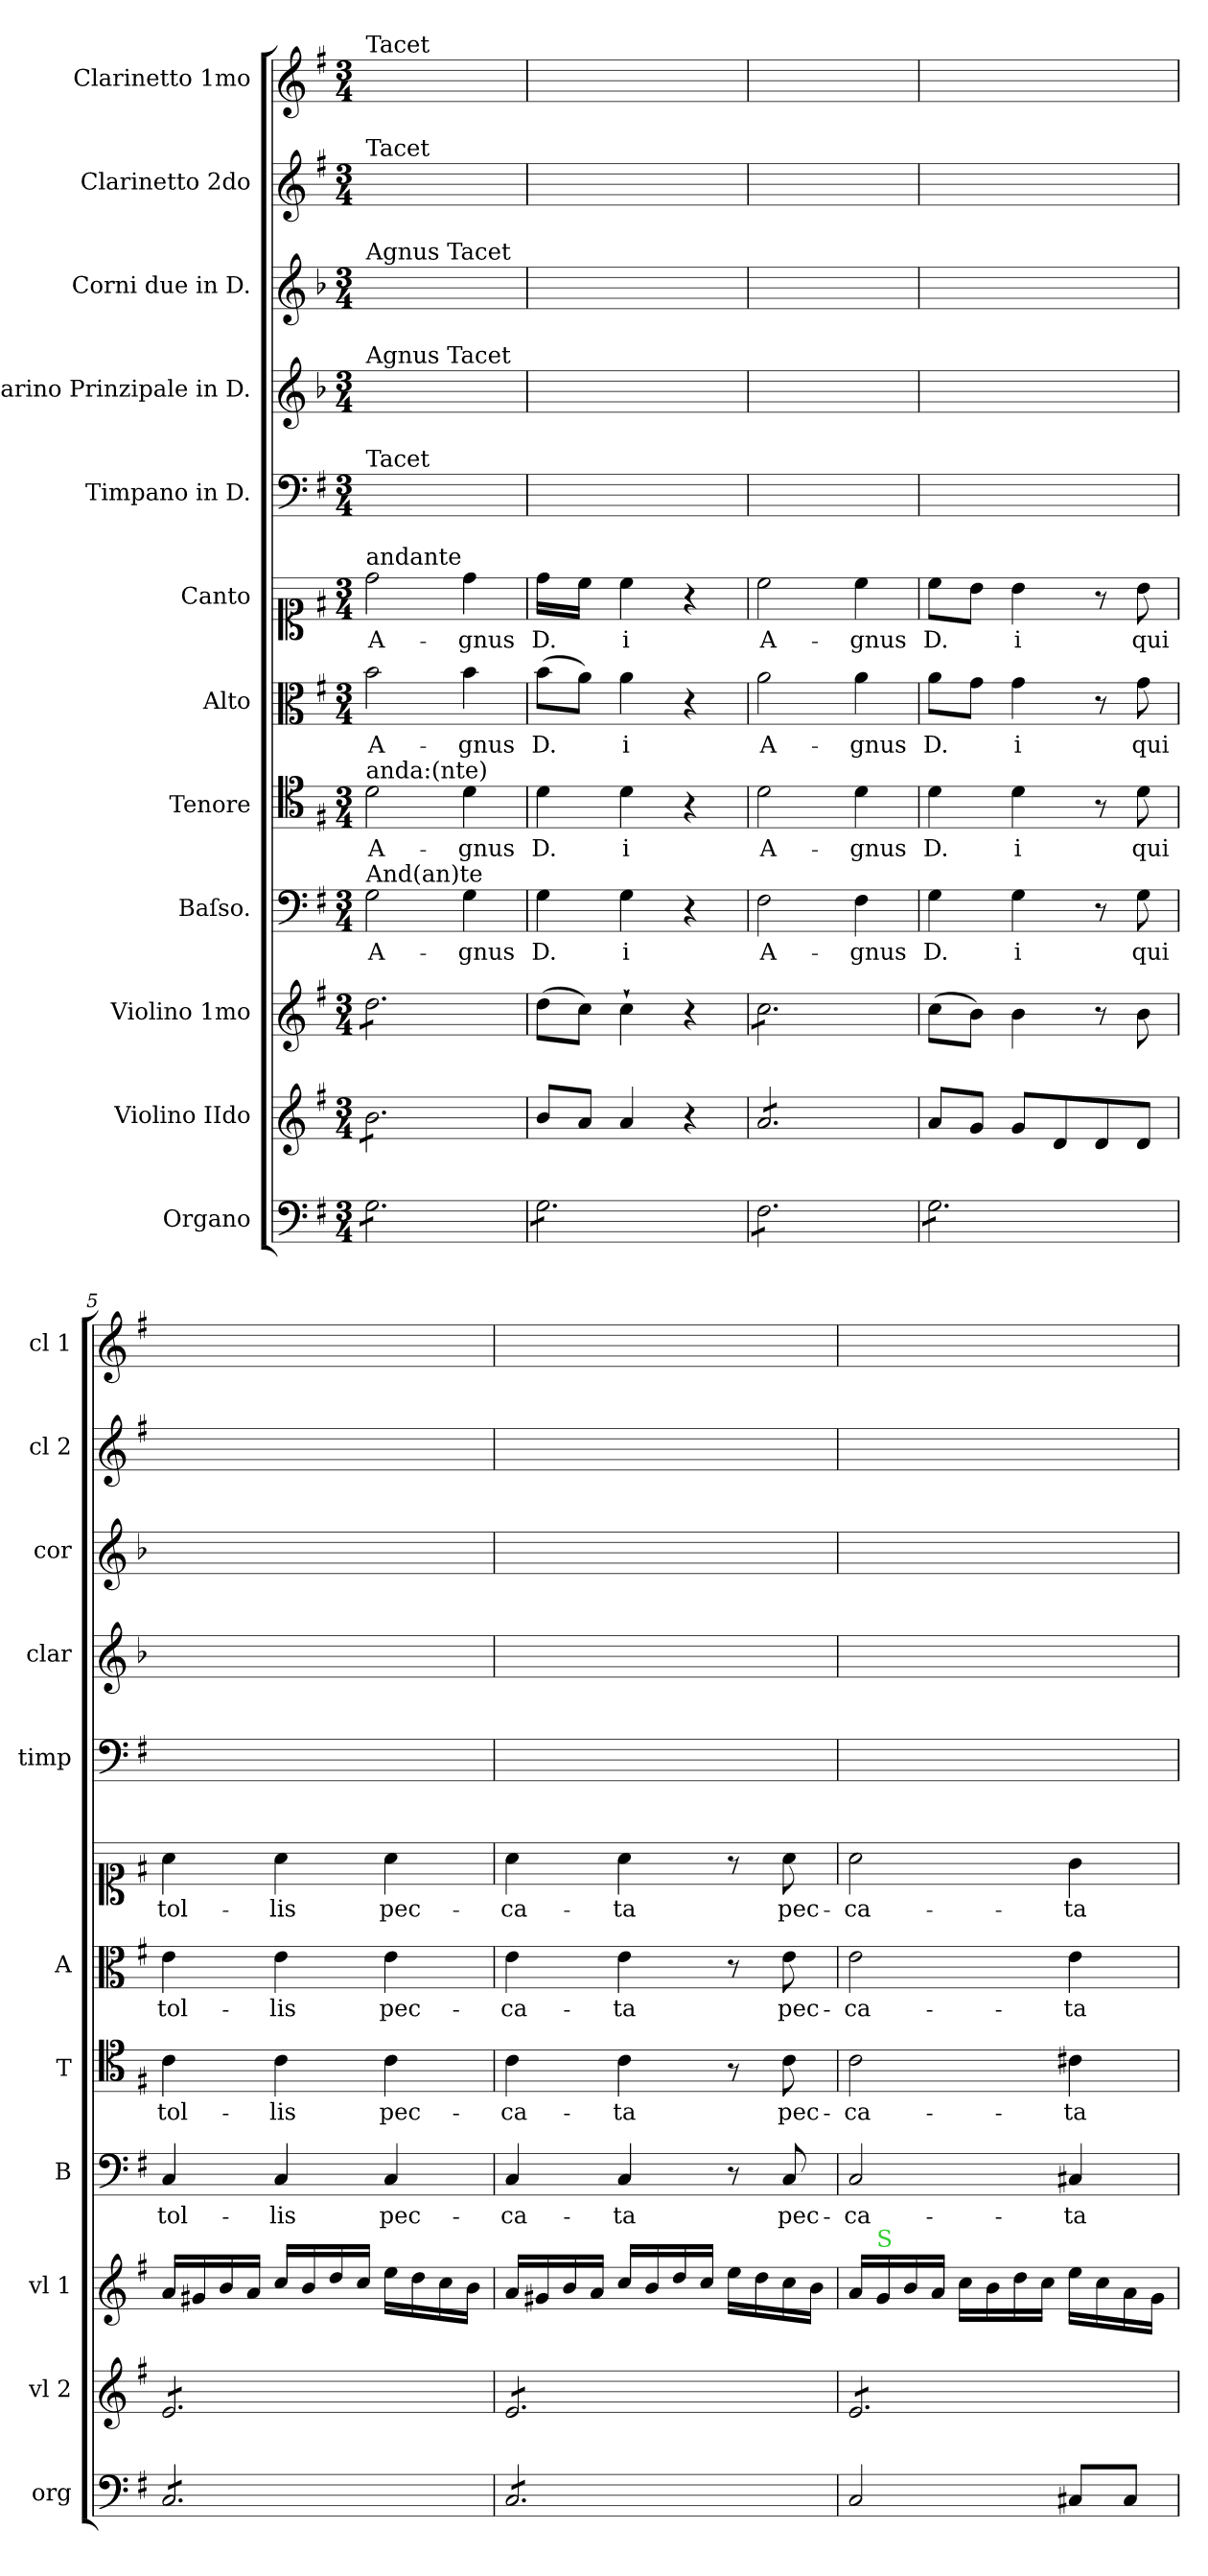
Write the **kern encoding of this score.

**kern	**kern	**kern	**kern	**text	**kern	**text	**kern	**text	**kern	**text	**kern	**kern	**kern	**kern	**kern
*part12	*part11	*part10	*part9	*part9	*part8	*part8	*part7	*part7	*part6	*part6	*part5	*part4	*part3	*part2	*part1
*staff12	*staff11	*staff10	*staff9	*staff9	*staff8	*staff8	*staff7	*staff7	*staff6	*staff6	*staff5	*staff4	*staff3	*staff2	*staff1
*I"Organo	*I"Violino IIdo	*I"Violino 1mo	*I"Baſso.	*	*I"Tenore	*	*I"Alto	*	*I"Canto	*	*I"Timpano in D.	*I"Clarino Prinzipale in D.	*I"Corni due in D.	*I"Clarinetto 2do	*I"Clarinetto 1mo
*I'org	*I'vl 2	*I'vl 1	*I'B	*	*I'T	*	*I'A	*	*	*	*I'timp	*I'clar	*I'cor	*I'cl 2	*I'cl 1
*clefF4	*clefG2	*clefG2	*clefF4	*	*clefC4	*	*clefC3	*	*clefC1	*	*clefF4	*clefG2	*clefG2	*clefG2	*clefG2
*	*	*	*	*	*	*	*	*	*	*	*	*ITrd-1c-2	*ITrd6c10	*	*
*k[f#]	*k[f#]	*k[f#]	*k[f#]	*	*k[f#]	*	*k[f#]	*	*k[f#]	*	*k[f#]	*k[f#]	*k[f#]	*k[f#]	*k[f#]
*M3/4	*M3/4	*M3/4	*M3/4	*	*M3/4	*	*M3/4	*	*M3/4	*	*M3/4	*M3/4	*M3/4	*M3/4	*M3/4
=1	=1	=1	=1	=1	=1	=1	=1	=1	=1	=1	=1	=1	=1	=1	=1
!	!	!	!	!	!	!	!	!	!	!	!	!	!	!	!LO:TX:a:t=Tacet
!	!	!	!	!	!	!	!	!	!	!	!	!	!	!LO:TX:a:t=Tacet	!
!	!	!	!	!	!	!	!	!	!	!	!	!	!LO:TX:a:t=Agnus Tacet	!	!
!	!	!	!	!	!	!	!	!	!	!	!	!LO:TX:a:t=Agnus Tacet	!	!	!
!	!	!	!	!	!	!	!	!	!	!	!LO:TX:a:t=Tacet	!	!	!	!
!	!	!	!	!	!	!	!	!	!LO:TX:a:t=andante	!	!	!	!	!	!
!	!	!	!	!	!LO:TX:a:t=anda&colon;(nte)	!	!	!	!	!	!	!	!	!	!
!	!	!	!LO:TX:a:t=And(an)te	!	!	!	!	!	!	!	!	!	!	!	!
!	!	!LO:TX:a:color=limegreen:t=S	!	!	!	!	!	!	!	!	!	!	!	!	!
!	!	!LO:TX:a:t=and(an)te	!	!	!	!	!	!	!	!	!	!	!	!	!
!	!LO:TX:a:t=Andante	!	!	!	!	!	!	!	!	!	!	!	!	!	!
!LO:TX:a:t=and(an)te	!	!	!	!	!	!	!	!	!	!	!	!	!	!	!
*tremolo	*	*	*	*	*	*	*	*	*	*	*	*	*	*	*
*	*tremolo	*	*	*	*	*	*	*	*	*	*	*	*	*	*
*	*	*tremolo	*	*	*	*	*	*	*	*	*	*	*	*	*
8G\L	8b\L	8dd\L	2G\	A-	2d\	A-	2b\	A-	2dd\	A-	2.ryy	2.ryy	2.ryy	2.ryy	2.ryy
8G\	8b\	8dd\	.	.	.	.	.	.	.	.	.	.	.	.	.
8G\	8b\	8dd\	.	.	.	.	.	.	.	.	.	.	.	.	.
8G\	8b\	8dd\	.	.	.	.	.	.	.	.	.	.	.	.	.
8G\	8b\	8dd\	4G\	-gnus	4d\	-gnus	4b\	-gnus	4dd\	-gnus	.	.	.	.	.
8G\J	8b\J	8dd\J	.	.	.	.	.	.	.	.	.	.	.	.	.
*	*	*Xtremolo	*	*	*	*	*	*	*	*	*	*	*	*	*
*	*Xtremolo	*	*	*	*	*	*	*	*	*	*	*	*	*	*
=2	=2	=2	=2	=2	=2	=2	=2	=2	=2	=2	=2	=2	=2	=2	=2
!	!	!	!	!	!	!	!	!	!LO:N:vis=16	!	!	!	!	!	!
8G\L	8b/L	(8dd\L	4G\	D.	4d\	D.	(8b\L	D.	8dd\LL	D.	2.ryy	2.ryy	2.ryy	2.ryy	2.ryy
!	!	!	!	!	!	!	!	!	!LO:N:vis=16	!	!	!	!	!	!
8G\	8a/J	8cc\J)	.	.	.	.	8a\J)	.	8cc\JJ	.	.	.	.	.	.
8G\	4a/	4cc`\	4G\	-i	4d\	-i	4a\	-i	4cc\	-i	.	.	.	.	.
8G\	.	.	.	.	.	.	.	.	.	.	.	.	.	.	.
8G\	4r	4r	4r	.	4r	.	4r	.	4r	.	.	.	.	.	.
8G\J	.	.	.	.	.	.	.	.	.	.	.	.	.	.	.
=3	=3	=3	=3	=3	=3	=3	=3	=3	=3	=3	=3	=3	=3	=3	=3
!	!	!LO:TX:a:color=limegreen:t=S	!	!	!	!	!	!	!	!	!	!	!	!	!
!	!	!	!	!LO:LY:i	!	!LO:LY:i	!	!LO:LY:i	!	!LO:LY:i	!	!	!	!	!
*	*tremolo	*	*	*	*	*	*	*	*	*	*	*	*	*	*
*	*	*tremolo	*	*	*	*	*	*	*	*	*	*	*	*	*
8F#\L	8a/L	8cc\L	2F#\	A-	2d\	A-	2a\	A-	2cc\	A-	2.ryy	2.ryy	2.ryy	2.ryy	2.ryy
8F#\	8a/	8cc\	.	.	.	.	.	.	.	.	.	.	.	.	.
8F#\	8a/	8cc\	.	.	.	.	.	.	.	.	.	.	.	.	.
8F#\	8a/	8cc\	.	.	.	.	.	.	.	.	.	.	.	.	.
!	!	!	!	!LO:LY:i	!	!LO:LY:i	!	!LO:LY:i	!	!LO:LY:i	!	!	!	!	!
8F#\	8a/	8cc\	4F#\	-gnus	4d\	-gnus	4a\	-gnus	4cc\	-gnus	.	.	.	.	.
8F#\J	8a/J	8cc\J	.	.	.	.	.	.	.	.	.	.	.	.	.
*	*	*Xtremolo	*	*	*	*	*	*	*	*	*	*	*	*	*
*	*Xtremolo	*	*	*	*	*	*	*	*	*	*	*	*	*	*
=4	=4	=4	=4	=4	=4	=4	=4	=4	=4	=4	=4	=4	=4	=4	=4
!	!	!	!	!LO:LY:i	!	!LO:LY:i	!	!LO:LY:i	!	!LO:LY:i	!	!	!	!	!
8G\L	8a/L	(8cc\L	4G\	D.	4d\	D.	8a\L	D.	8cc\L	D.	2.ryy	2.ryy	2.ryy	2.ryy	2.ryy
8G\	8g/J	8b\J)	.	.	.	.	8g\J	.	8b\J	.	.	.	.	.	.
!	!	!	!	!LO:LY:i	!	!LO:LY:i	!	!LO:LY:i	!	!LO:LY:i	!	!	!	!	!
8G\	8g/L	4b\	4G\	-i	4d\	-i	4g\	-i	4b\	-i	.	.	.	.	.
8G\	8d/	.	.	.	.	.	.	.	.	.	.	.	.	.	.
8G\	8d/	8r	8r	.	8r	.	8r	.	8r	.	.	.	.	.	.
8G\J	8d/J	8b\	8G\	qui	8d\	qui	8g\	qui	8b\	qui	.	.	.	.	.
=5	=5	=5	=5	=5	=5	=5	=5	=5	=5	=5	=5	=5	=5	=5	=5
*	*tremolo	*	*	*	*	*	*	*	*	*	*	*	*	*	*
8C/L	8e/L	16a/LL	4C/	tol-	4c\	tol-	4e\	tol-	4a\	tol-	2.ryy	2.ryy	2.ryy	2.ryy	2.ryy
.	.	16g#X/	.	.	.	.	.	.	.	.	.	.	.	.	.
8C/	8e/	16b/	.	.	.	.	.	.	.	.	.	.	.	.	.
.	.	16a/JJ	.	.	.	.	.	.	.	.	.	.	.	.	.
8C/	8e/	16cc/LL	4C/	-lis	4c\	-lis	4e\	-lis	4a\	-lis	.	.	.	.	.
.	.	16b/	.	.	.	.	.	.	.	.	.	.	.	.	.
8C/	8e/	16dd/	.	.	.	.	.	.	.	.	.	.	.	.	.
.	.	16cc/JJ	.	.	.	.	.	.	.	.	.	.	.	.	.
8C/	8e/	16ee\LL	4C/	pec-	4c\	pec-	4e\	pec-	4a\	pec-	.	.	.	.	.
.	.	16dd\	.	.	.	.	.	.	.	.	.	.	.	.	.
8C/J	8e/J	16cc\	.	.	.	.	.	.	.	.	.	.	.	.	.
.	.	16b\JJ	.	.	.	.	.	.	.	.	.	.	.	.	.
=6	=6	=6	=6	=6	=6	=6	=6	=6	=6	=6	=6	=6	=6	=6	=6
8C/L	8e/L	16a/LL	4C/	-ca-	4c\	-ca-	4e\	-ca-	4a\	-ca-	2.ryy	2.ryy	2.ryy	2.ryy	2.ryy
.	.	16g#X/	.	.	.	.	.	.	.	.	.	.	.	.	.
8C/	8e/	16b/	.	.	.	.	.	.	.	.	.	.	.	.	.
.	.	16a/JJ	.	.	.	.	.	.	.	.	.	.	.	.	.
8C/	8e/	16cc/LL	4C/	-ta	4c\	-ta	4e\	-ta	4a\	-ta	.	.	.	.	.
.	.	16b/	.	.	.	.	.	.	.	.	.	.	.	.	.
8C/	8e/	16dd/	.	.	.	.	.	.	.	.	.	.	.	.	.
.	.	16cc/JJ	.	.	.	.	.	.	.	.	.	.	.	.	.
8C/	8e/	16ee\LL	8r	.	8r	.	8r	.	8r	.	.	.	.	.	.
.	.	16dd\	.	.	.	.	.	.	.	.	.	.	.	.	.
8C/J	8e/J	16cc\	8C/	pec-	8c\	pec-	8e\	pec-	8a\	pec-	.	.	.	.	.
*Xtremolo	*	*	*	*	*	*	*	*	*	*	*	*	*	*	*
.	.	16b\JJ	.	.	.	.	.	.	.	.	.	.	.	.	.
=7	=7	=7	=7	=7	=7	=7	=7	=7	=7	=7	=7	=7	=7	=7	=7
2C/	8e/L	16a/LL	2C/	-ca-	2c\	-ca-	2e\	-ca-	2a\	-ca-	2.ryy	2.ryy	2.ryy	2.ryy	2.ryy
!	!	!LO:TX:a:color=limegreen:t=S	!	!	!	!	!	!	!	!	!	!	!	!	!
.	.	16g/	.	.	.	.	.	.	.	.	.	.	.	.	.
.	8e/	16b/	.	.	.	.	.	.	.	.	.	.	.	.	.
.	.	16a/JJ	.	.	.	.	.	.	.	.	.	.	.	.	.
.	8e/	16cc\LL	.	.	.	.	.	.	.	.	.	.	.	.	.
.	.	16b\	.	.	.	.	.	.	.	.	.	.	.	.	.
.	8e/	16dd\	.	.	.	.	.	.	.	.	.	.	.	.	.
.	.	16cc\JJ	.	.	.	.	.	.	.	.	.	.	.	.	.
8C#X/L	8e/	16ee\LL	4C#X/	-ta	4c#X\	-ta	4e\	-ta	4g\	-ta	.	.	.	.	.
.	.	16cc\	.	.	.	.	.	.	.	.	.	.	.	.	.
8C#/J	8e/J	16a\	.	.	.	.	.	.	.	.	.	.	.	.	.
*	*Xtremolo	*	*	*	*	*	*	*	*	*	*	*	*	*	*
.	.	16g\JJ	.	.	.	.	.	.	.	.	.	.	.	.	.
=	=	=	=	=	=	=	=	=	=	=	=	=	=	=	=
*-	*-	*-	*-	*-	*-	*-	*-	*-	*-	*-	*-	*-	*-	*-	*-
